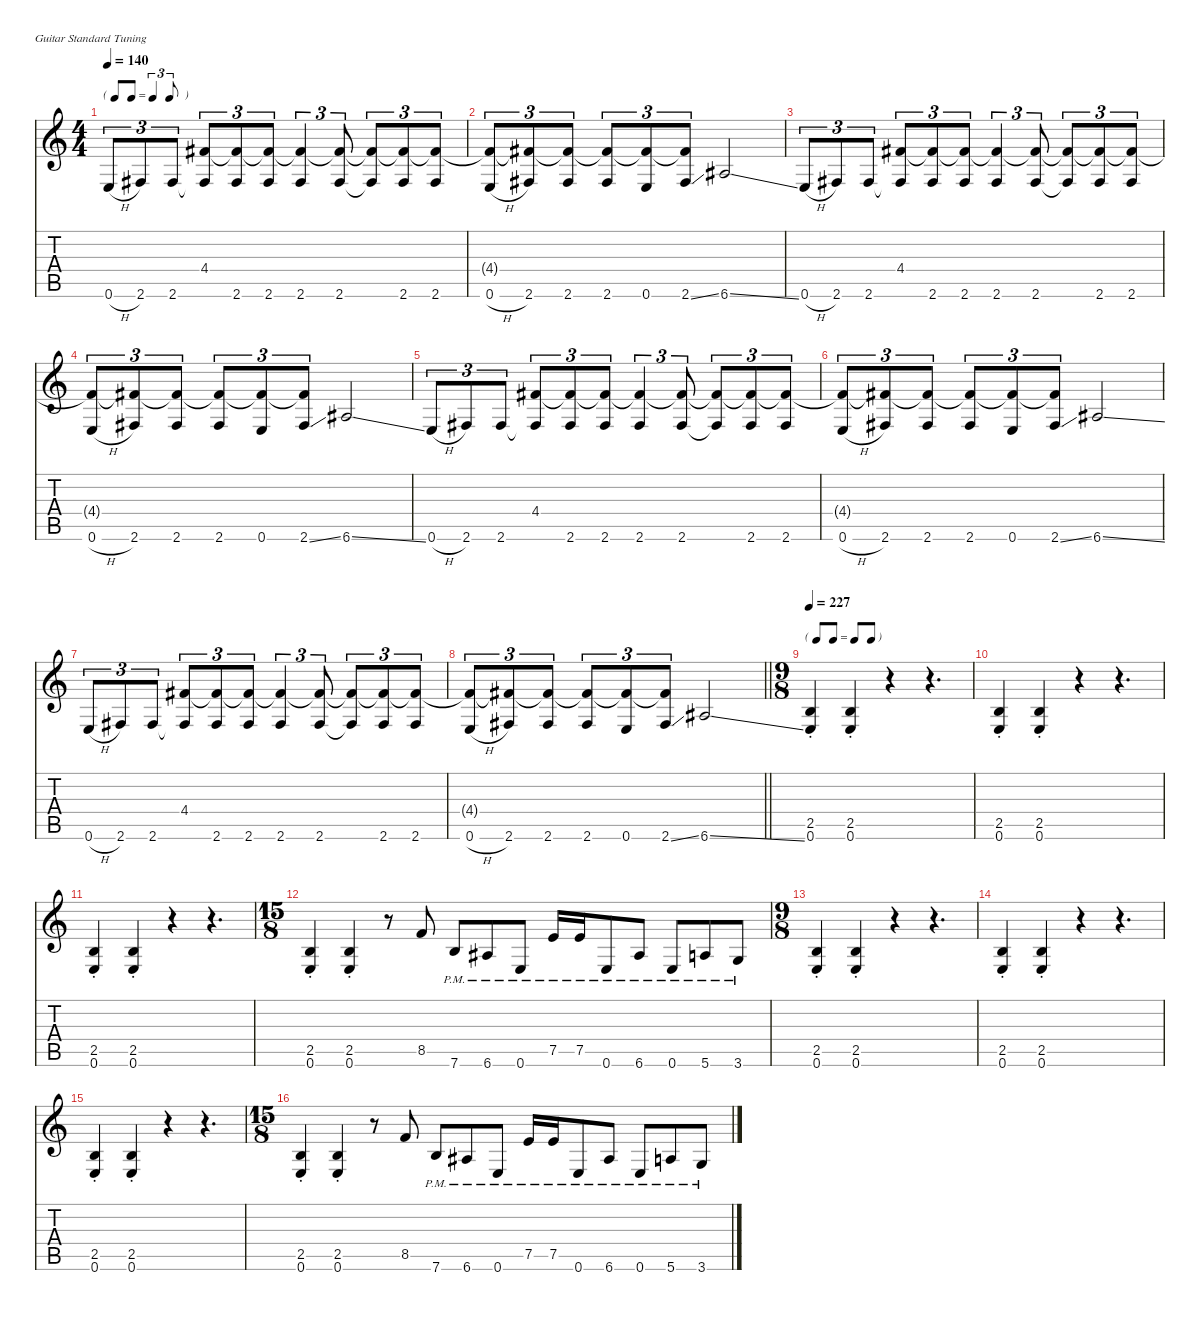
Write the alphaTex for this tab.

\defaultSystemsLayout 4
\hideDynamics
\bracketExtendMode nobrackets
\singleTrackTrackNamePolicy hidden
\multiTrackTrackNamePolicy hidden
\firstSystemTrackNameMode fullname
\firstSystemTrackNameOrientation horizontal
\otherSystemsTrackNameOrientation horizontal
\track ("Rhythm Guitar 1 [Mikael Akerfeldt + Pete" "dist.guit.") {defaultSystemsLayout 4 mute instrument distortionguitar}
\staff {score tabs}
\tuning (E4 B3 G3 D3 A2 E2)
\ts (4 4)
\tf triplet8th
\tempo 140
\clef g2
\ks c
0.6{h}.8{tu (3 2) dy f beam Up} 2.6{acc #}.8{tu (3 2) beam Up} 2.6{acc #}.8{tu (3 2) beam Up} (4.4{acc #} 2.6{t acc #}).8{tu (3 2) beam Up} (4.4{t acc #} 2.6{acc #}).8{tu (3 2) beam Up} (4.4{t acc #} 2.6{acc #}).8{tu (3 2) beam Up} (4.4{t acc #} 2.6{acc #}).4{tu (3 2) beam Up} (4.4{t acc #} 2.6{acc #}).8{tu (3 2) beam Up} (4.4{t acc #} 2.6{t acc #}).8{tu (3 2) beam Up} (4.4{t acc #} 2.6{acc #}).8{tu (3 2) beam Up} (4.4{t acc #} 2.6{acc #}).8{tu (3 2) beam Up} |
(4.4{t acc #} 0.6{h}).8{tu (3 2) beam Up} (4.4{t acc #} 2.6{acc #}).8{tu (3 2) beam Up} (4.4{t acc #} 2.6{acc #}).8{tu (3 2) beam Up} (4.4{t acc #} 2.6{acc #}).8{tu (3 2) beam Up} (4.4{t acc #} 0.6).8{tu (3 2) beam Up} (4.4{t acc #} 2.6{ss acc #}).8{tu (3 2) beam Up} 6.6{ss acc #}.2{beam Up} |
0.6{h}.8{tu (3 2) beam Up} 2.6{acc #}.8{tu (3 2) beam Up} 2.6{acc #}.8{tu (3 2) beam Up} (4.4{acc #} 2.6{t acc #}).8{tu (3 2) beam Up} (4.4{t acc #} 2.6{acc #}).8{tu (3 2) beam Up} (4.4{t acc #} 2.6{acc #}).8{tu (3 2) beam Up} (4.4{t acc #} 2.6{acc #}).4{tu (3 2) beam Up} (4.4{t acc #} 2.6{acc #}).8{tu (3 2) beam Up} (4.4{t acc #} 2.6{t acc #}).8{tu (3 2) beam Up} (4.4{t acc #} 2.6{acc #}).8{tu (3 2) beam Up} (4.4{t acc #} 2.6{acc #}).8{tu (3 2) beam Up} |
(4.4{t acc #} 0.6{h}).8{tu (3 2) beam Up} (4.4{t acc #} 2.6{acc #}).8{tu (3 2) beam Up} (4.4{t acc #} 2.6{acc #}).8{tu (3 2) beam Up} (4.4{t acc #} 2.6{acc #}).8{tu (3 2) beam Up} (4.4{t acc #} 0.6).8{tu (3 2) beam Up} (4.4{t acc #} 2.6{ss acc #}).8{tu (3 2) beam Up} 6.6{ss acc #}.2{beam Up} |
0.6{h}.8{tu (3 2) beam Up} 2.6{acc #}.8{tu (3 2) beam Up} 2.6{acc #}.8{tu (3 2) beam Up} (4.4{acc #} 2.6{t acc #}).8{tu (3 2) beam Up} (4.4{t acc #} 2.6{acc #}).8{tu (3 2) beam Up} (4.4{t acc #} 2.6{acc #}).8{tu (3 2) beam Up} (4.4{t acc #} 2.6{acc #}).4{tu (3 2) beam Up} (4.4{t acc #} 2.6{acc #}).8{tu (3 2) beam Up} (4.4{t acc #} 2.6{t acc #}).8{tu (3 2) beam Up} (4.4{t acc #} 2.6{acc #}).8{tu (3 2) beam Up} (4.4{t acc #} 2.6{acc #}).8{tu (3 2) beam Up} |
(4.4{t acc #} 0.6{h}).8{tu (3 2) beam Up} (4.4{t acc #} 2.6{acc #}).8{tu (3 2) beam Up} (4.4{t acc #} 2.6{acc #}).8{tu (3 2) beam Up} (4.4{t acc #} 2.6{acc #}).8{tu (3 2) beam Up} (4.4{t acc #} 0.6).8{tu (3 2) beam Up} (4.4{t acc #} 2.6{ss acc #}).8{tu (3 2) beam Up} 6.6{ss acc #}.2{beam Up} |
0.6{h}.8{tu (3 2) beam Up} 2.6{acc #}.8{tu (3 2) beam Up} 2.6{acc #}.8{tu (3 2) beam Up} (4.4{acc #} 2.6{t acc #}).8{tu (3 2) beam Up} (4.4{t acc #} 2.6{acc #}).8{tu (3 2) beam Up} (4.4{t acc #} 2.6{acc #}).8{tu (3 2) beam Up} (4.4{t acc #} 2.6{acc #}).4{tu (3 2) beam Up} (4.4{t acc #} 2.6{acc #}).8{tu (3 2) beam Up} (4.4{t acc #} 2.6{t acc #}).8{tu (3 2) beam Up} (4.4{t acc #} 2.6{acc #}).8{tu (3 2) beam Up} (4.4{t acc #} 2.6{acc #}).8{tu (3 2) beam Up} |
\barLineRight lightlight
(4.4{t acc #} 0.6{h}).8{tu (3 2) beam Up} (4.4{t acc #} 2.6{acc #}).8{tu (3 2) beam Up} (4.4{t acc #} 2.6{acc #}).8{tu (3 2) beam Up} (4.4{t acc #} 2.6{acc #}).8{tu (3 2) beam Up} (4.4{t acc #} 0.6).8{tu (3 2) beam Up} (4.4{t acc #} 2.6{ss acc #}).8{tu (3 2) beam Up} 6.6{ss acc #}.2{beam Up} |
\ts (9 8)
\beaming (8 3 3 3)
\tf none
\tempo 227
(2.5{st} 0.6{st}).4{beam Up} (2.5{st} 0.6{st}).4{beam Up} r.4{beam Up} r.4{d beam Up} |
(2.5{st} 0.6{st}).4{beam Up} (2.5{st} 0.6{st}).4{beam Up} r.4{beam Up} r.4{d beam Up} |
(2.5{st} 0.6{st}).4{beam Up} (2.5{st} 0.6{st}).4{beam Up} r.4{beam Up} r.4{d beam Up} |
\ts (15 8)
\beaming (8 3 3 3 3 3)
(2.5{st} 0.6{st}).4{beam Up} (2.5{st} 0.6{st}).4{beam Up} r.8{beam Up} 8.5.8{beam Up} 7.6{pm}.8{beam Up} 6.6{pm acc #}.8{beam Up} 0.6{pm}.8{beam Up} 7.5{pm}.16{beam Up} 7.5{pm}.16{beam Up} 0.6{pm}.8{beam Up} 6.6{pm acc #}.8{beam Up} 0.6{pm}.8{beam Up} 5.6{pm}.8{beam Up} 3.6{pm}.8{beam Up} |
\ts (9 8)
\beaming (8 3 3 3)
(2.5{st} 0.6{st}).4{beam Up} (2.5{st} 0.6{st}).4{beam Up} r.4{beam Up} r.4{d beam Up} |
(2.5{st} 0.6{st}).4{beam Up} (2.5{st} 0.6{st}).4{beam Up} r.4{beam Up} r.4{d beam Up} |
(2.5{st} 0.6{st}).4{beam Up} (2.5{st} 0.6{st}).4{beam Up} r.4{beam Up} r.4{d beam Up} |
\ts (15 8)
\beaming (8 3 3 3 3 3)
(2.5{st} 0.6{st}).4{beam Up} (2.5{st} 0.6{st}).4{beam Up} r.8{beam Up} 8.5.8{beam Up} 7.6{pm}.8{beam Up} 6.6{pm acc #}.8{beam Up} 0.6{pm}.8{beam Up} 7.5{pm}.16{beam Up} 7.5{pm}.16{beam Up} 0.6{pm}.8{beam Up} 6.6{pm acc #}.8{beam Up} 0.6{pm}.8{beam Up} 5.6{pm}.8{beam Up} 3.6{pm}.8{beam Up}
